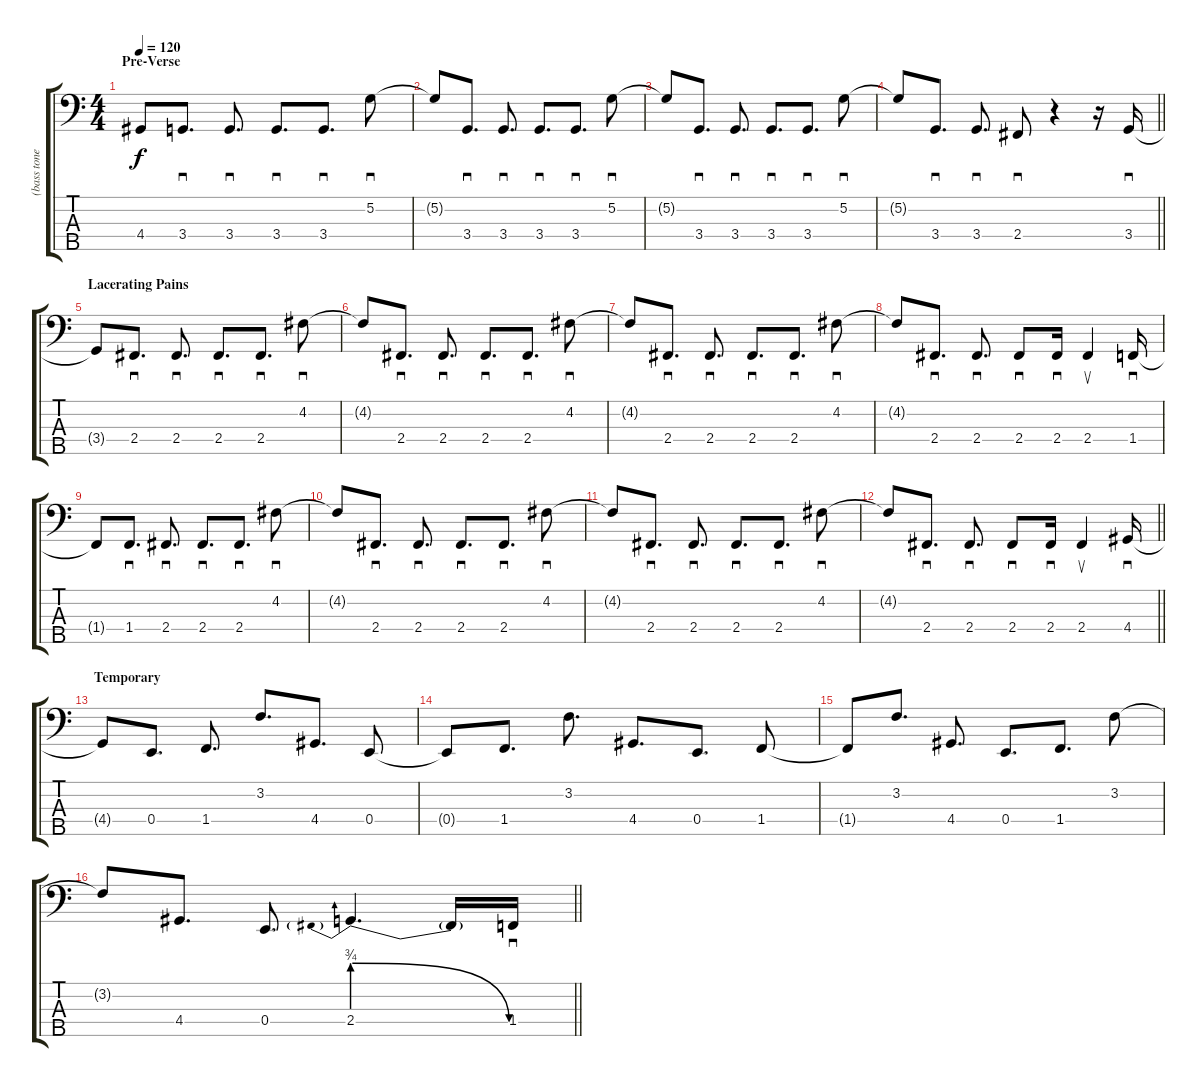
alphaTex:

\track ("(bass tone)" "(bass tone") {instrument electricbasspick}
\staff {score tabs}
\tuning (G2 D2 A1 E1 B0) {hide}
\ts (4 4)
\section ("" "Pre-Verse")
\tempo 120
\clef f4
\ks c
4.4{t}.8{dy f} 3.4.8{d sd} 3.4.8{d sd} 3.4.8{d sd} 3.4.8{d sd} 5.2.8{sd} |
5.2{t}.8 3.4.8{d sd} 3.4.8{d sd} 3.4.8{d sd} 3.4.8{d sd} 5.2.8{sd} |
5.2{t}.8 3.4.8{d sd} 3.4.8{d sd} 3.4.8{d sd} 3.4.8{d sd} 5.2.8{sd} |
\barLineRight lightlight
5.2{t}.8 3.4.8{d sd} 3.4.8{d sd} 2.4.8{sd} r.4 r.16 3.4.16{sd} |
\section ("" "Lacerating Pains")
3.4{t}.8 2.4.8{d sd} 2.4.8{d sd} 2.4.8{d sd} 2.4.8{d sd} 4.2.8{sd} |
4.2{t}.8 2.4.8{d sd} 2.4.8{d sd} 2.4.8{d sd} 2.4.8{d sd} 4.2.8{sd} |
4.2{t}.8 2.4.8{d sd} 2.4.8{d sd} 2.4.8{d sd} 2.4.8{d sd} 4.2.8{sd} |
4.2{t}.8 2.4.8{d sd} 2.4.8{d sd} 2.4.8{sd} 2.4.16{sd} 2.4.4{su} 1.4.16{sd} |
1.4{t}.8 1.4.8{d sd} 2.4.8{d sd} 2.4.8{d sd} 2.4.8{d sd} 4.2.8{sd} |
4.2{t}.8 2.4.8{d sd} 2.4.8{d sd} 2.4.8{d sd} 2.4.8{d sd} 4.2.8{sd} |
4.2{t}.8 2.4.8{d sd} 2.4.8{d sd} 2.4.8{d sd} 2.4.8{d sd} 4.2.8{sd} |
\barLineRight lightlight
4.2{t}.8 2.4.8{d sd} 2.4.8{d sd} 2.4.8{sd} 2.4.16{sd} 2.4.4{su} 4.4.16{sd} |
\section ("" "Temporary")
4.4{t}.8 0.4.8{d} 1.4.8{d} 3.2.8{d} 4.4.8{d} 0.4.8 |
0.4{t}.8 1.4.8{d} 3.2.8{d} 4.4.8{d} 0.4.8{d} 1.4.8 |
1.4{t}.8 3.2.8{d} 4.4.8{d} 0.4.8{d} 1.4.8{d} 3.2.8 |
\barLineRight lightlight
3.2{t}.8 4.4.8{d} 0.4.8{d} 2.4{be (prebendrelease 0 3 60 0)}.4{d} 2.4{t}.16 1.4.16{sd}
